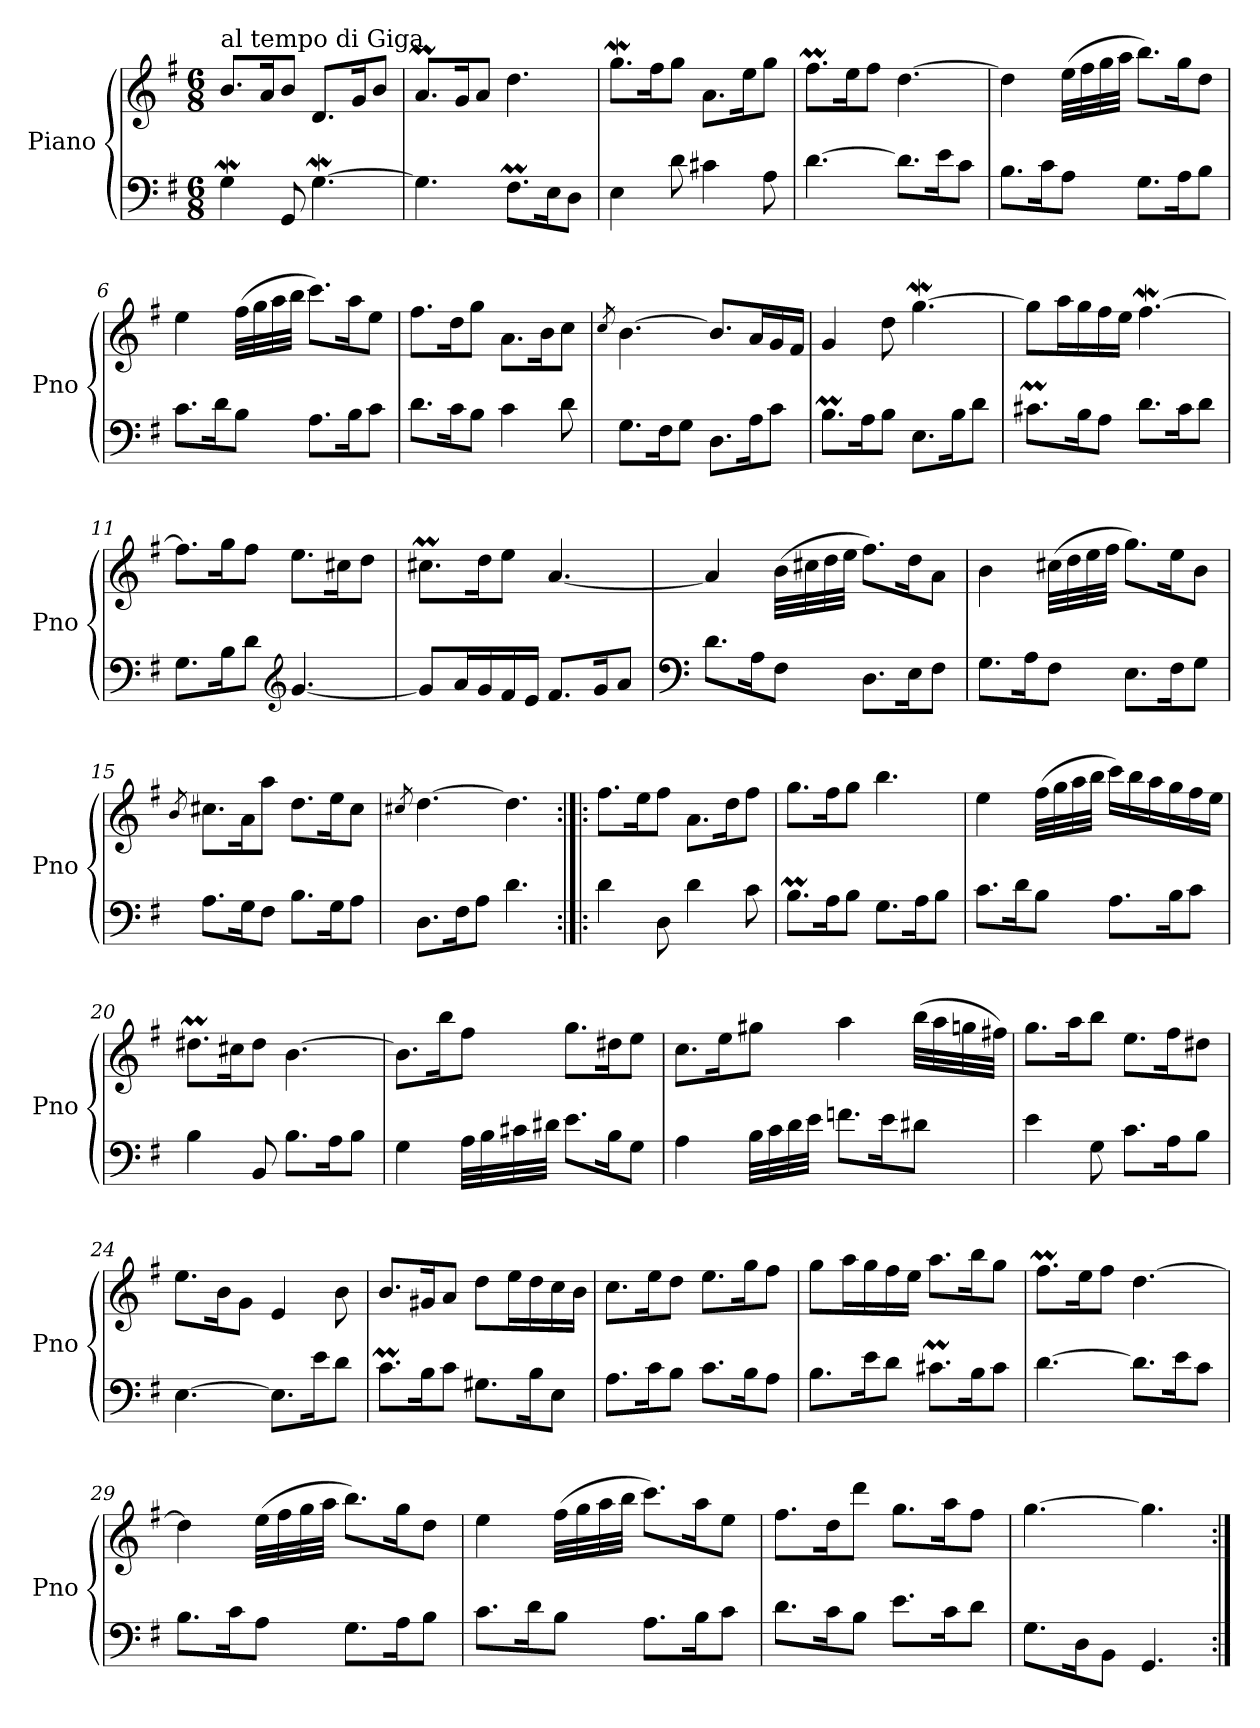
**kern	**kern
*part1	*part1
*staff2	*staff1
*I"Piano	*
*I'Pno	*
*clefF4	*clefG2
*k[f#]	*k[f#]
*M6/8	*M6/8
=1	=1
!	!LO:TX:a:t=al tempo di Giga
4Gw\	8.b/L
.	16a/K
8GG/	8b/J
[4.Gw\	8.d/L
.	16g/K
.	8b/J
=2	=2
4.G\]	8.aM/L
.	16g/K
.	8a/J
8.F#m\L	4.dd\
16E\K	.
8D\J	.
=3	=3
4E\	8.ggw\L
.	16ff#\K
8d\	8gg\J
4c#X\	8.a\L
.	16ee\K
8A\	8gg\J
=4	=4
[4.d\	8.ff#m\L
.	16ee\K
.	8ff#\J
8.d\L]	[4.dd\
16e\K	.
8c\J	.
!!LO:LB:g=z
=5	=5
8.B\L	4dd\]
16c\K	.
8A\J	(>32ee\LLL
.	32ff#\
.	32gg\
.	32aa\JJJ
8.G\L	8.bb\L)
16A\K	16gg\K
8B\J	8dd\J
=6	=6
8.c\L	4ee\
16d\K	.
8B\J	(>32ff#\LLL
.	32gg\
.	32aa\
.	32bb\JJJ
8.A\L	8.ccc\L)
16B\K	16aa\K
8c\J	8ee\J
=7	=7
8.d\L	8.ff#\L
16c\K	16dd\K
8B\J	8gg\J
4c\	8.a\L
.	16b\K
8d\	8cc\J
=8	=8
.	8qcc/
8.G\L	[4.b\
16F#\K	.
8G\J	.
8.D\L	8.b/L]
16A\K	16a/L
8c\J	16g/
.	16f#/JJ
!!LO:LB:g=z
=9	=9
8.Bm\L	4g/
16A\K	.
8B\J	8dd\
8.E\L	[4.ggw\
16B\K	.
8d\J	.
=10	=10
8.c#Xm\L	8gg\L]
.	16aa\L
16B\K	16gg\
8A\J	16ff#\
.	16ee\JJ
8.d\L	[4.ff#W\
16c#\K	.
8d\J	.
=11	=11
8.G\L	8.ff#\L]
16B\K	16gg\K
8d\J	8ff#\J
*clefG2	*
[4.g/	8.ee\L
.	16cc#X\K
.	8dd\J
!!LO:LB:g=z
=12	=12
8g/L]	8.cc#Xm\L
16a/L	.
16g/	16dd\K
16f#/	8ee\J
16e/JJ	.
8.f#/L	[4.a/
16g/K	.
8a/J	.
=13	=13
*clefF4	*
8.d\L	4a/]
16A\K	.
8F#\J	(>32b\LLL
.	32cc#X\
.	32dd\
.	32ee\JJJ
8.D\L	8.ff#\L)
16E\K	16dd\K
8F#\J	8a\J
=14	=14
8.G\L	4b\
16A\K	.
8F#\J	(>32cc#X\LLL
.	32dd\
.	32ee\
.	32ff#\JJJ
8.E\L	8.gg\L)
16F#\K	16ee\K
8G\J	8b\J
=15	=15
.	8qb/
8.A\L	8.cc#X\L
16G\K	16a\K
8F#\J	8aa\J
8.B\L	8.dd\L
16G\K	16ee\K
8A\J	8cc#\J
=16	=16
.	8qcc#X/
8.D\L	[4.dd\
16F#\K	.
8A\J	.
4.d\	4.dd\]
!!LO:LB:g=z
=17:|!|:	=17:|!|:
4d\	8.ff#\L
.	16ee\K
8D\	8ff#\J
4d\	8.a\L
.	16dd\K
8c\	8ff#\J
=18	=18
8.Bm\L	8.gg\L
16A\K	16ff#\K
8B\J	8gg\J
8.G\L	4.bb\
16A\K	.
8B\J	.
=19	=19
8.c\L	4ee\
16d\K	.
8B\J	(>32ff#\LLL
.	32gg\
.	32aa\
.	32bb\JJJ
8.A\L	16ccc\LL)
.	16bb\
.	16aa\
16B\K	16gg\
8c\J	16ff#\
.	16ee\JJ
=20	=20
4B\	8.dd#Xm\L
.	16cc#X\K
8BB/	8dd#\J
8.B\L	[4.b\
16A\K	.
8B\J	.
!!LO:PB:g=z
=21	=21
4G\	8.b\L]
.	16bb\K
32A\LLL	8ff#\J
32B\	.
32c#X\	.
32d#X\JJJ	.
8.e\L	8.gg\L
16B\K	16dd#X\K
8G\J	8ee\J
=22	=22
4A\	8.cc\L
.	16ee\K
32B\LLL	8gg#X\J
32c\	.
32d\	.
32e\JJJ	.
8.fn\L	4aa\
16e\K	.
8d#X\J	(>32bb\LLL
.	32aa\
.	32ggn\
.	32ff#X\JJJ)
=23	=23
4e\	8.gg\L
.	16aa\K
8G\	8bb\J
8.c\L	8.ee\L
16A\K	16ff#\K
8B\J	8dd#X\J
=24	=24
[4.E\	8.ee\L
.	16b\K
.	8g\J
8.E\L]	4e/
16e\K	.
8d\J	8b\
!!LO:LB:g=z
=25	=25
8.cM\L	8.b/L
16B\K	16g#X/K
8c\J	8a/J
8.G#X\L	8dd\L
.	16ee\L
16B\K	16dd\
8E\J	16cc\
.	16b\JJ
=26	=26
8.A\L	8.cc\L
16c\K	16ee\K
8B\J	8dd\J
8.c\L	8.ee\L
16B\K	16gg\K
8A\J	8ff#\J
=27	=27
8.B\L	8gg\L
.	16aa\L
16e\K	16gg\
8d\J	16ff#\
.	16ee\JJ
8.c#Xm\L	8.aa\L
16B\K	16bb\K
8c#\J	8gg\J
=28	=28
[4.d\	8.ff#m\L
.	16ee\K
.	8ff#\J
8.d\L]	[4.dd\
16e\K	.
8c\J	.
!!LO:LB:g=z
=29	=29
8.B\L	4dd\]
16c\K	.
8A\J	(>32ee\LLL
.	32ff#\
.	32gg\
.	32aa\JJJ
8.G\L	8.bb\L)
16A\K	16gg\K
8B\J	8dd\J
=30	=30
8.c\L	4ee\
16d\K	.
8B\J	(>32ff#\LLL
.	32gg\
.	32aa\
.	32bb\JJJ
8.A\L	8.ccc\L)
16B\K	16aa\K
8c\J	8ee\J
=31	=31
8.d\L	8.ff#\L
16c\K	16dd\K
8B\J	8ddd\J
8.e\L	8.gg\L
16c\K	16aa\K
8d\J	8ff#\J
=32	=32
8.G\L	[4.gg\
16D\K	.
8BB\J	.
4.GG/	4.gg\]
=:|!	=:|!
*-	*-
